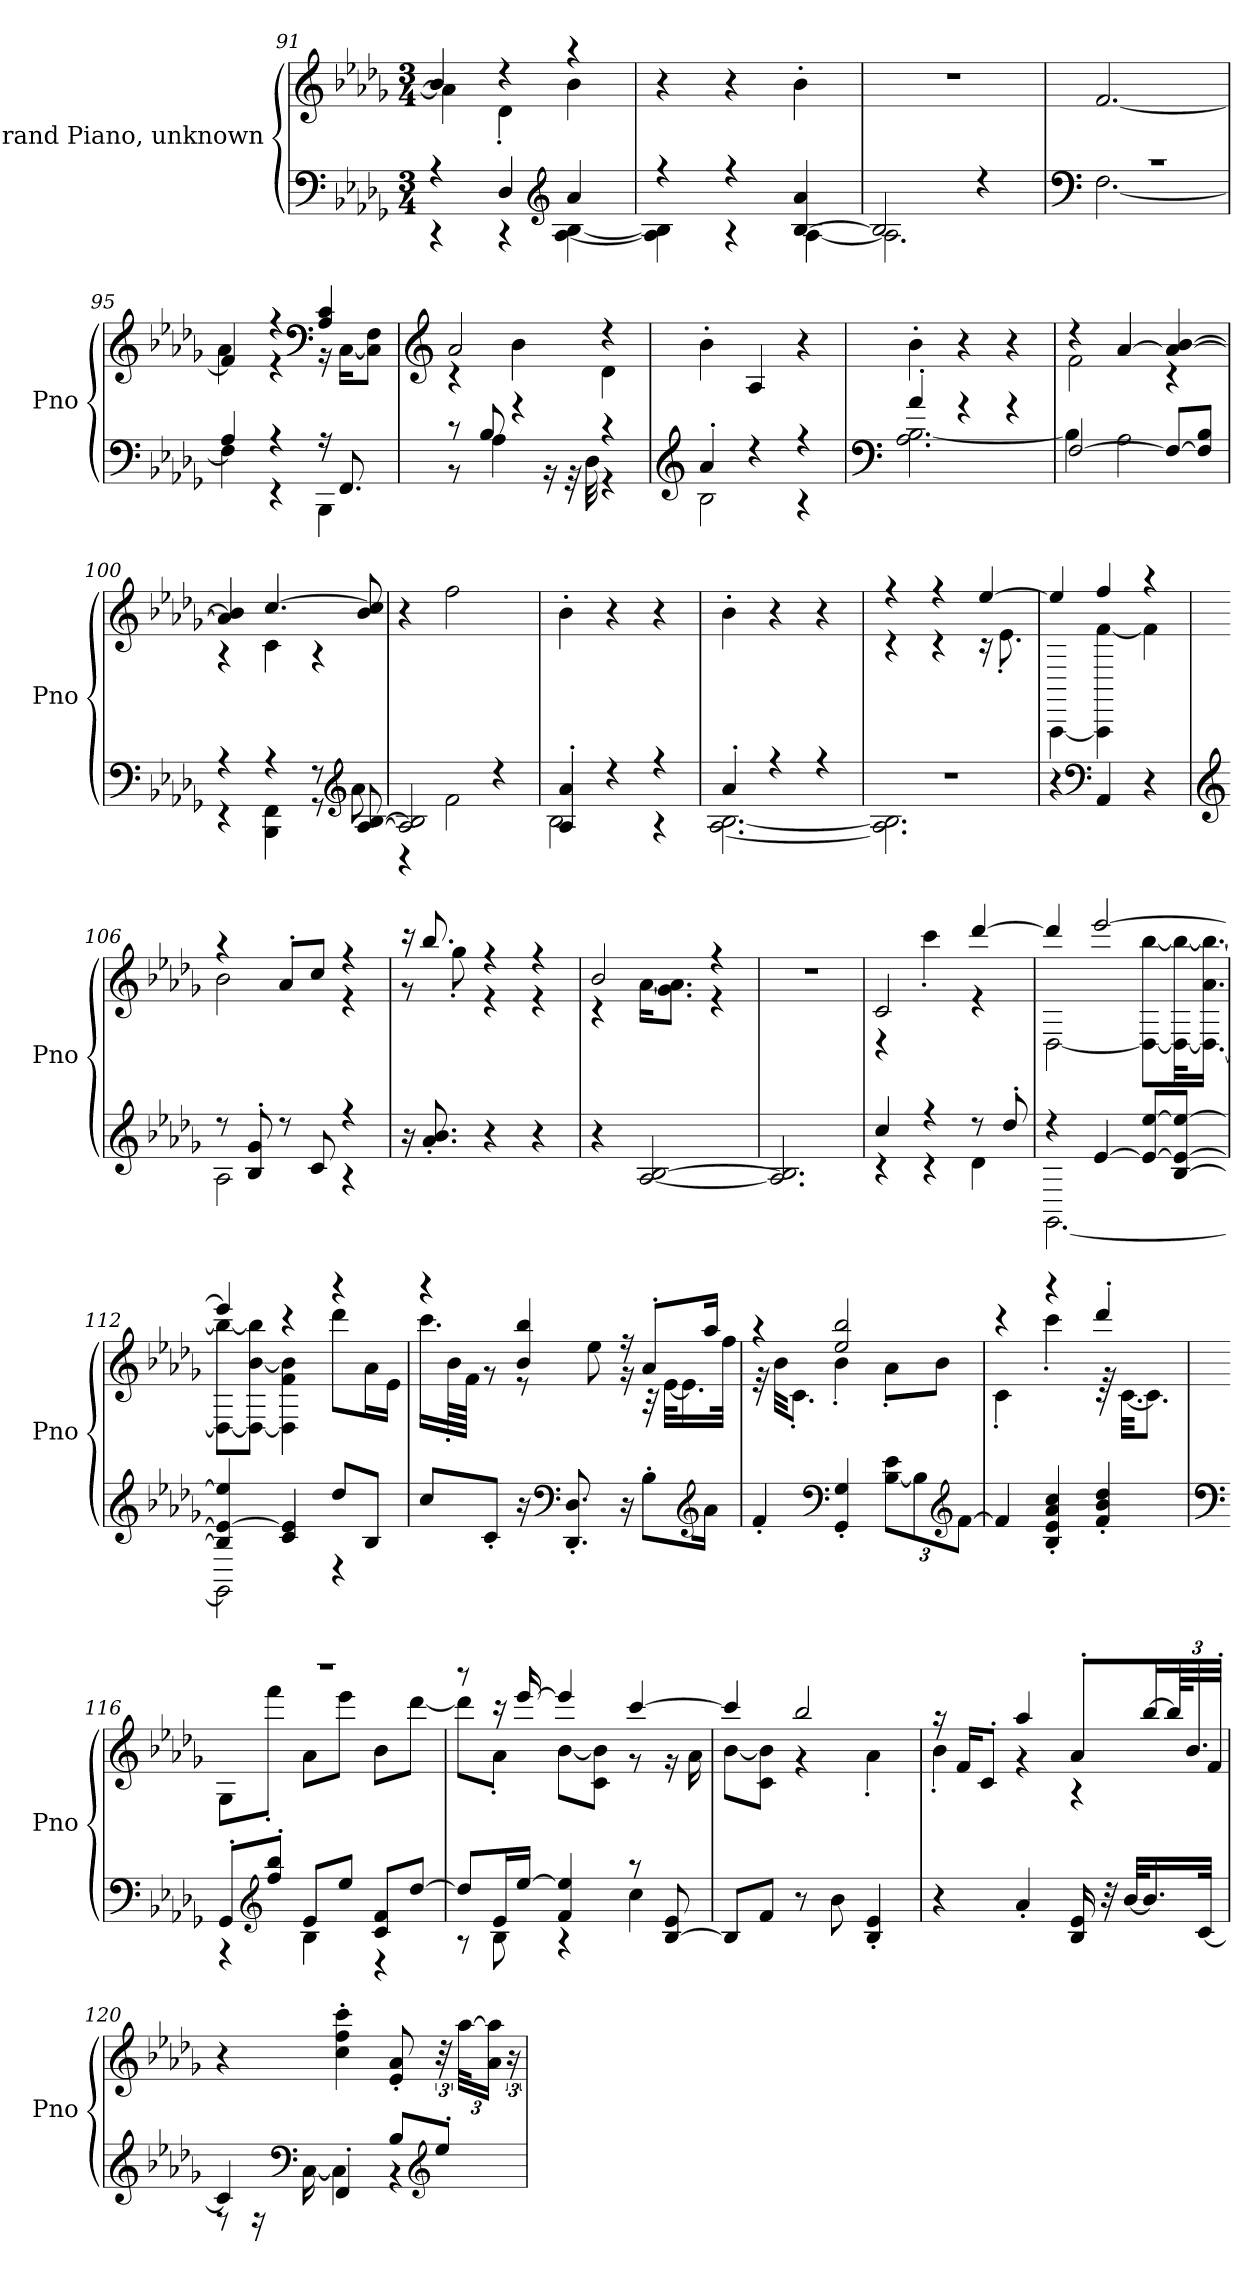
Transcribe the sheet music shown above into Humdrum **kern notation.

**kern	**kern
*part1	*part1
*staff2	*staff1
*I"Grand Piano, unknown	*
*I'Pno	*
*clefF4	*clefG2
*k[b-e-a-d-g-]	*k[b-e-a-d-g-]
*M3/4	*M3/4
=91	=91
*^	*^
4r	4r	4b-/]	4a-\]
4D-/	4r	4r	4d-'\
*clefG2	*	*	*
4a-/	[4A-\ [4B-\	4r	4b-\
*	*	*v	*v
=92	=92	=92
4r	4A-\] 4B-\]	4r
4r	4r	4r
[4B-/ 4a-/	[4A-\	4b-'\
=93	=93	=93
2B-/]	2.A-\]	2.r
4r	.	.
=94	=94	=94
*clefF4	*	*
2.r	[2.F\	[2.f/
=95	=95	=95
*	*	*^
4A-/	4F\]	4f/]	4a-\
4r	4r	4r	4r
*	*	*clefF4	*
16r	4BBB-\	4A-/ 4c/	16r
8.FF/	.	.	[16C\KL
.	.	.	8C\] 8F\J
!!LO:LB:g=z	!!
=96	=96	=96	=96
*	*	*clefG2	*
8r	8r	2a-/	4r
8B-/	4A-\	.	.
4r	.	.	4b-\
.	16r	.	.
.	32r	.	.
.	32D-\	.	.
4r	4r	4r	4d-\
*	*	*v	*v
=97	=97	=97
*clefG2	*	*
4a-'/	2B-\	4b-'\
4r	.	4A-/
4r	4r	4r
=98	=98	=98
*clefF4	*	*
4a-'/	2.A-\ [2.B-\	4b-'\
4r	.	4r
4r	.	4r
=99	=99	=99
*	*	*^
[2F/	4B-\]	4r	2f\
.	2A-\	[4a-/	.
8F/L_	.	4a-/_ [4b-/	4r
8F/] 8B-/J	.	.	.
=100	=100	=100	=100
4r	4r	4a-/] 4b-/]	4r
4r	4BBB-\ 4FF\	[4.cc/	4c\
8r	8r	.	4r
*clefG2	*	*	*
[8A-/ [8B-/	8a-\	8b-/ 8cc/]	.
*	*	*v	*v
=101	=101	=101
2A-/] 2B-/]	4r	4r
.	2f\	2ff\
4r	.	.
!!LO:PB:g=z
=102	=102	=102
4A-/' 4a-/'	2B-\	4b-'\
4r	.	4r
4r	4r	4r
=103	=103	=103
4a-'/	[2.A-\ [2.B-\	4b-'\
4r	.	4r
4r	.	4r
=104	=104	=104
*	*	*^
2.r	2.A-\] 2.B-\]	4r	4r
.	.	4r	4r
.	.	[4ee-/	16r
.	.	.	8.e-'\
*v	*v	*	*
=105	=105	=105
4r	4ee-/]	[4AAA-\
*clefF4	*	*
4AA-/	4ff/	4AAA-\] [4f\
4r	4r	4f\]
=106	=106	=106
*clefG2	*	*
*^	*	*
8r	2A-\	4r	2b-\
8B-/' 8g-/'	.	.	.
8r	.	8a-'/L	.
8c/	.	8cc/J	.
4r	4r	4r	4r
*v	*v	*	*
=107	=107	=107
16r	16r	8r
8.a-/' 8.b-/'	8.bb-/	.
.	.	8gg-'\
4r	4r	4r
4r	4r	4r
=108	=108	=108
4r	2b-/	4r
[2A-/ [2B-/	.	[16a-\KL
.	.	8.g-\ 8.a-\]J
.	4r	4r
*	*v	*v
=109	=109
2.A-/] 2.B-/]	2.r
!!LO:LB:g=z
=110	=110
*^	*^
4cc/	4r	2c/	4r
4r	4r	.	4ccc'\
8r	4d-\	[4ddd-/	4r
8dd-'/	.	.	.
=111	=111	=111	=111
4r	[2.GG-\	4ddd-/]	[2D-\
[4e-/	.	[2eee-/	.
8e-/_ [8ee-/L	.	.	8D-\_ [8bb-\L
[8B-/ 8e-/_ 8ee-/_J	.	.	32D-\_ 32bb-\_KL
.	.	.	16.D-\_ 16.a-\ 16.bb-\_JJ
=112	=112	=112	=112
4B-/] 4e-/_ 4ee-/]	2GG-\]	4eee-/]	8D-\_ 8bb-\_L
.	.	.	8D-\_ [8b-\ 8bb-\]J
4c/ 4e-/]	.	4r	4D-\] 4f\ 4b-\]
8dd-/L	4r	4r	8ddd-\L
8B-/J	.	.	16a-\L
.	.	.	16e-\JJ
*v	*v	*	*
=113	=113	=113
8cc/L	4r	16.ccc\LL
.	.	64b-'\LL
.	.	64f\JJJJ
8c'/J	.	8r
16r	4b-/ 4bb-/	8r
*clefF4	*	*
8.DD-/' 8.D-/'	.	.
.	.	8ee-\
16r	16r	16r
8B-'\L	8a-'/L	32r
.	.	[32e-\KLL
.	.	16.e-\]
*clefG2	*	*
16a-\Jk	16aa-/Jk	.
.	.	32ff\JJk
!!LO:LB:g=z	!!
=114	=114	=114
4f'/	4r	32r
.	.	32b-\KKL
.	.	8.c'\J
*clefF4	*	*
4GG-/' 4G-/'	2ee-/ 2bb-/	4b-'\
*Xbrackettup	*	*
[12B-\ 12e-\L	.	8a-'\L
12B-\]	.	.
.	.	8b-\J
*clefG2	*	*
[12f\J	.	.
=115	=115	=115
4f/]	4r	4c'\
4B-/' 4e-/' 4a-/' 4cc/'	4r	4ccc'\
4f/' 4b-/' 4dd-/'	4ddd-'/	64r
.	.	[32.c\KKL
.	.	8.c\J]
=116	=116	=116
*clefF4	*	*
*^	*	*
8GG-'/L	4r	2.r	8G-\L
*clefG2	*	*	*
8ff/' 8bb-/'J	.	.	8fff'\J
8e-/L	4B-\	.	8a-\L
8ee-/J	.	.	8eee-\J
8c/ 8f/L	4r	.	8b-\L
[8dd-/J	.	.	[8ddd-\J
=117	=117	=117	=117
8dd-/L]	8r	8r	8ddd-\L]
16e-/L	8B-\	16r	8a-'\J
[16ee-/JJ	.	[16eee-/	.
4f/ 4ee-/]	4r	4eee-/]	[8b-\L
.	.	.	8c\ 8b-\]J
8r	4cc\	[4ccc/	8r
[8B-/ 8e-/	.	.	16r
.	.	.	16a-\
*v	*v	*	*
=118	=118	=118
8B-/L]	4ccc/]	[8b-\L
8f/J	.	8c\ 8b-\]J
8r	2bb-/	4r
8b-\	.	.
4B-/' 4e-/'	.	4a-'\
!!LO:LB:g=z	!!
=119	=119	=119
4r	16r	4b-'\
.	16f/KL	.
.	8c'/J	.
4a-'/	4aa-/	4r
16B-/ 16e-/	8a-'/L	4r
32r	.	.
[32b-/KLL	.	.
16.b-/]	[16bb-/L	.
*	*Xbrackettup	*
.	96bb-/KL]	.
.	48.b-/	.
[32c/JJk	.	.
.	48f'/JJJ	.
*	*v	*v
=120	=120
*^	*
4c/]	8r	4r
.	16r	.
*clefF4	*	*
.	[16C\	.
4FF'/	4C\]	4cc\' 4ff\' 4ccc\'
8B-/L	4r	8e-/' 8a-/'
*clefG2	*	*
*	*	*brackettup
8ee-'/J	.	48r
.	.	[48aa-\KLL
.	.	24a-\ 24aa-\]JJ
.	.	24r
*v	*v	*
=	=
*-	*-
